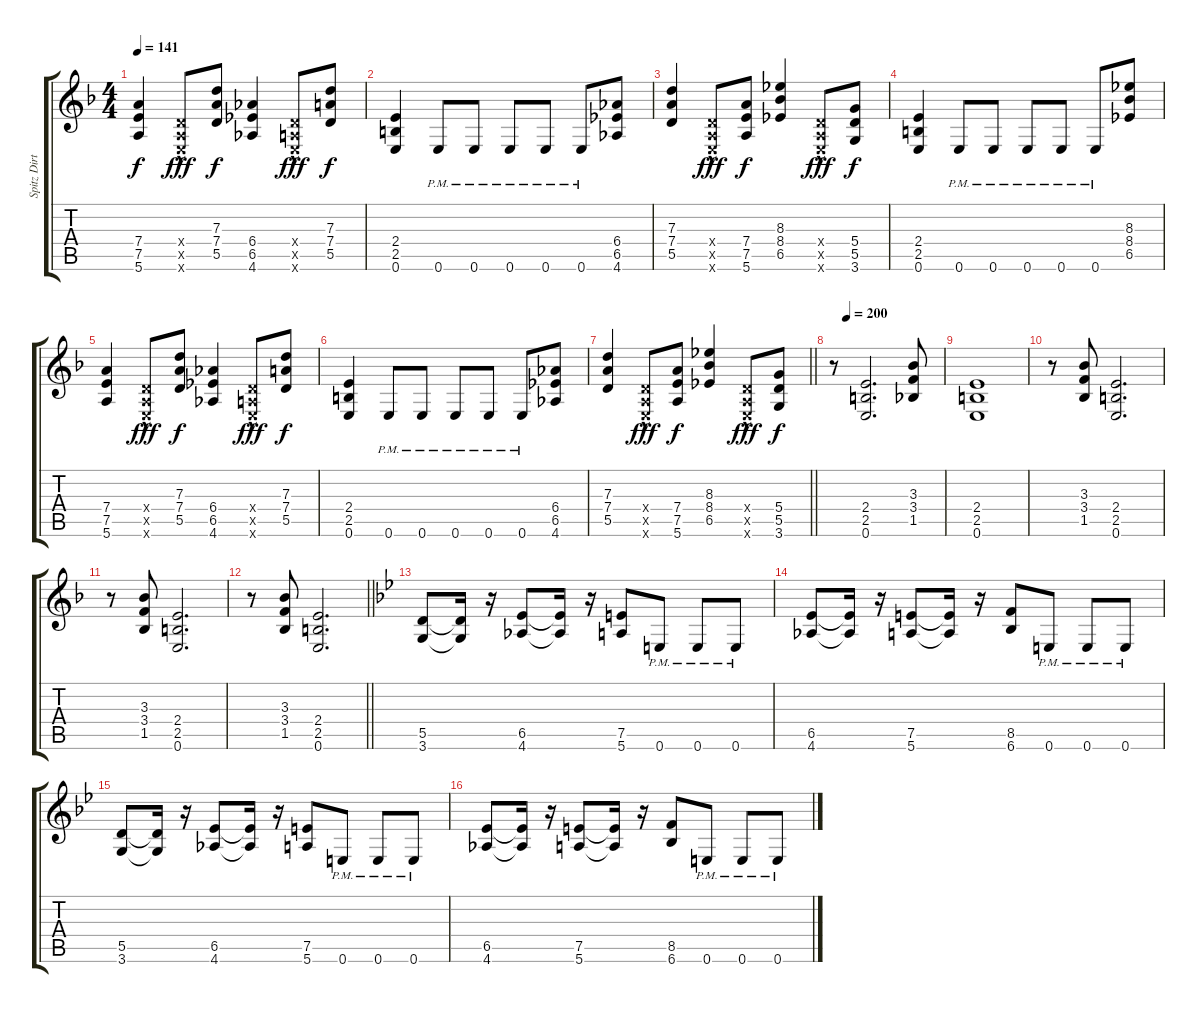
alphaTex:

\track ("Spitz Dirty" "Spitz Dirt") {instrument distortionguitar}
\staff {score tabs}
\tuning (E4 B3 G3 D3 A2 E2) {hide}
\ts (4 4)
\tempo 141
\clef g2
\ks f
(7.4 7.5 5.6).4{dy f} (0.4{hac x} 0.5{hac x} 0.6{hac x}).8{dy fff} (7.3 7.4 5.5).8{dy f} (6.4 6.5 4.6).4 (0.4{hac x} 0.5{hac x} 0.6{hac x}).8{dy fff} (7.3 7.4 5.5).8{dy f} |
(2.4 2.5 0.6).4 0.6{pm}.8 0.6{pm}.8 0.6{pm}.8 0.6{pm}.8 0.6{pm}.8 (6.4 6.5 4.6).8 |
(7.3 7.4 5.5).4 (0.4{hac x} 0.5{hac x} 0.6{hac x}).8{dy fff} (7.4 7.5 5.6).8{dy f} (8.3 8.4 6.5).4 (0.4{hac x} 0.5{hac x} 0.6{hac x}).8{dy fff} (5.4 5.5 3.6).8{dy f} |
(2.4 2.5 0.6).4 0.6{pm}.8 0.6{pm}.8 0.6{pm}.8 0.6{pm}.8 0.6{pm}.8 (8.3 8.4 6.5).8 |
(7.4 7.5 5.6).4 (0.4{hac x} 0.5{hac x} 0.6{hac x}).8{dy fff} (7.3 7.4 5.5).8{dy f} (6.4 6.5 4.6).4 (0.4{hac x} 0.5{hac x} 0.6{hac x}).8{dy fff} (7.3 7.4 5.5).8{dy f} |
(2.4 2.5 0.6).4 0.6{pm}.8 0.6{pm}.8 0.6{pm}.8 0.6{pm}.8 0.6{pm}.8 (6.4 6.5 4.6).8 |
\barLineRight lightlight
(7.3 7.4 5.5).4 (0.4{hac x} 0.5{hac x} 0.6{hac x}).8{dy fff} (7.4 7.5 5.6).8{dy f} (8.3 8.4 6.5).4 (0.4{hac x} 0.5{hac x} 0.6{hac x}).8{dy fff} (5.4 5.5 3.6).8{dy f} |
\tempo (200 0.125)
r.8 (2.4 2.5 0.6).2{d} (3.3 3.4 1.5).8 |
(2.4 2.5 0.6).1 |
r.8 (3.3 3.4 1.5).8 (2.4 2.5 0.6).2{d} |
r.8 (3.3 3.4 1.5).8 (2.4 2.5 0.6).2{d} |
\barLineRight lightlight
r.8 (3.3 3.4 1.5).8 (2.4 2.5 0.6).2{d} |
\ks bb
(5.5 3.6).8 (5.5{t} 3.6{t}).16 r.16 (6.5 4.6).8 (6.5{t} 4.6{t}).16 r.16 (7.5 5.6).8 0.6{pm}.8 0.6{pm}.8 0.6{pm}.8 |
(6.5 4.6).8 (6.5{t} 4.6{t}).16 r.16 (7.5 5.6).8 (7.5{t} 5.6{t}).16 r.16 (8.5 6.6).8 0.6{pm}.8 0.6{pm}.8 0.6{pm}.8 |
(5.5 3.6).8 (5.5{t} 3.6{t}).16 r.16 (6.5 4.6).8 (6.5{t} 4.6{t}).16 r.16 (7.5 5.6).8 0.6{pm}.8 0.6{pm}.8 0.6{pm}.8 |
(6.5 4.6).8 (6.5{t} 4.6{t}).16 r.16 (7.5 5.6).8 (7.5{t} 5.6{t}).16 r.16 (8.5 6.6).8 0.6{pm}.8 0.6{pm}.8 0.6{pm}.8
